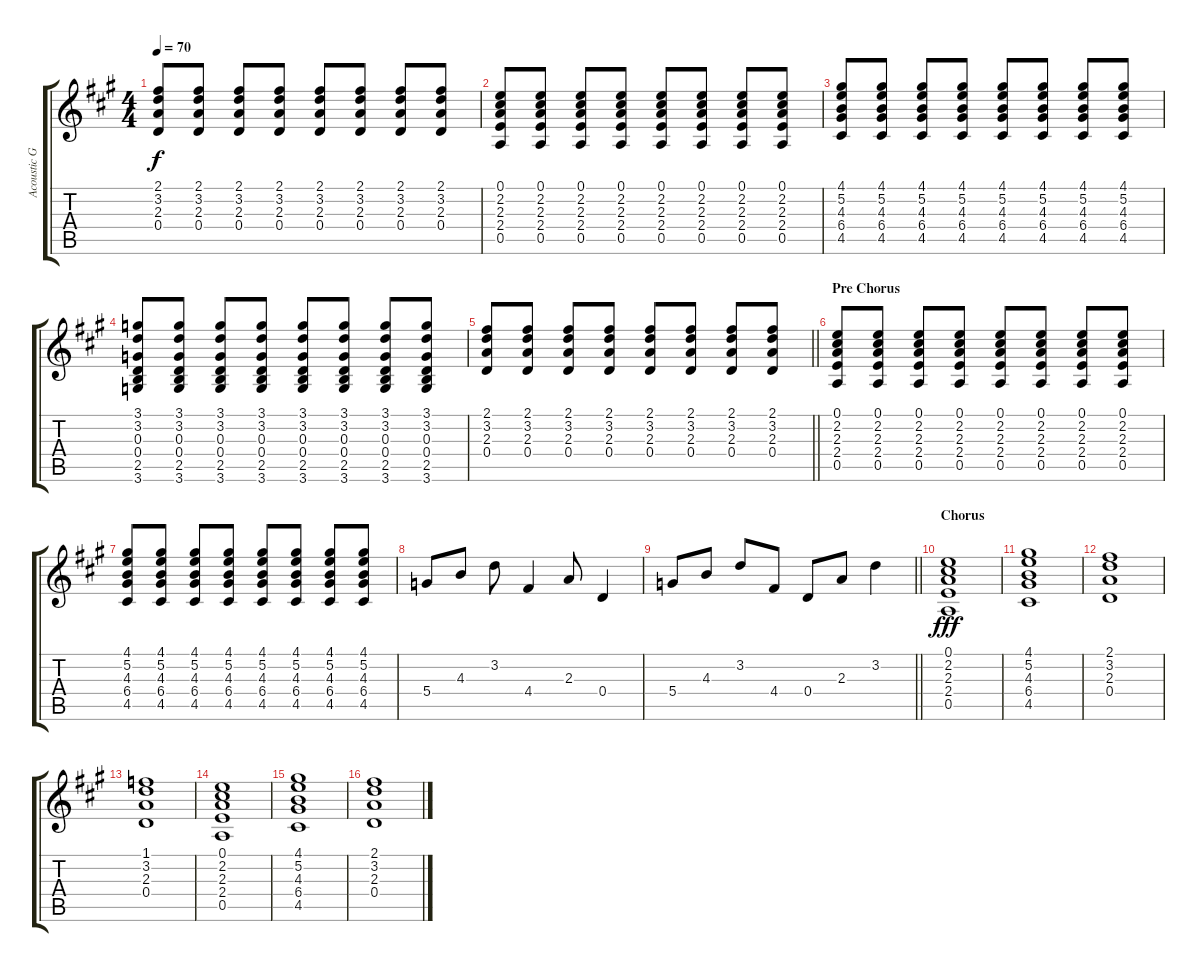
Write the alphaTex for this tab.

\track ("Acoustic Guitar (Jon Bon Jovi)" "Acoustic G") {instrument acousticguitarsteel}
\staff {score tabs}
\tuning (E4 B3 G3 D3 A2 E2) {hide}
\ts (4 4)
\tempo 70
\clef g2
\ks a
(2.1 3.2 2.3 0.4).8{dy f} (2.1 3.2 2.3 0.4).8 (2.1 3.2 2.3 0.4).8 (2.1 3.2 2.3 0.4).8 (2.1 3.2 2.3 0.4).8 (2.1 3.2 2.3 0.4).8 (2.1 3.2 2.3 0.4).8 (2.1 3.2 2.3 0.4).8 |
(0.1 2.2 2.3 2.4 0.5).8 (0.1 2.2 2.3 2.4 0.5).8 (0.1 2.2 2.3 2.4 0.5).8 (0.1 2.2 2.3 2.4 0.5).8 (0.1 2.2 2.3 2.4 0.5).8 (0.1 2.2 2.3 2.4 0.5).8 (0.1 2.2 2.3 2.4 0.5).8 (0.1 2.2 2.3 2.4 0.5).8 |
(4.1 5.2 4.3 6.4 4.5).8 (4.1 5.2 4.3 6.4 4.5).8 (4.1 5.2 4.3 6.4 4.5).8 (4.1 5.2 4.3 6.4 4.5).8 (4.1 5.2 4.3 6.4 4.5).8 (4.1 5.2 4.3 6.4 4.5).8 (4.1 5.2 4.3 6.4 4.5).8 (4.1 5.2 4.3 6.4 4.5).8 |
(3.1 3.2 0.3 0.4 2.5 3.6).8 (3.1 3.2 0.3 0.4 2.5 3.6).8 (3.1 3.2 0.3 0.4 2.5 3.6).8 (3.1 3.2 0.3 0.4 2.5 3.6).8 (3.1 3.2 0.3 0.4 2.5 3.6).8 (3.1 3.2 0.3 0.4 2.5 3.6).8 (3.1 3.2 0.3 0.4 2.5 3.6).8 (3.1 3.2 0.3 0.4 2.5 3.6).8 |
\barLineRight lightlight
(2.1 3.2 2.3 0.4).8 (2.1 3.2 2.3 0.4).8 (2.1 3.2 2.3 0.4).8 (2.1 3.2 2.3 0.4).8 (2.1 3.2 2.3 0.4).8 (2.1 3.2 2.3 0.4).8 (2.1 3.2 2.3 0.4).8 (2.1 3.2 2.3 0.4).8 |
\section ("" "Pre Chorus")
(0.1 2.2 2.3 2.4 0.5).8 (0.1 2.2 2.3 2.4 0.5).8 (0.1 2.2 2.3 2.4 0.5).8 (0.1 2.2 2.3 2.4 0.5).8 (0.1 2.2 2.3 2.4 0.5).8 (0.1 2.2 2.3 2.4 0.5).8 (0.1 2.2 2.3 2.4 0.5).8 (0.1 2.2 2.3 2.4 0.5).8 |
(4.1 5.2 4.3 6.4 4.5).8 (4.1 5.2 4.3 6.4 4.5).8 (4.1 5.2 4.3 6.4 4.5).8 (4.1 5.2 4.3 6.4 4.5).8 (4.1 5.2 4.3 6.4 4.5).8 (4.1 5.2 4.3 6.4 4.5).8 (4.1 5.2 4.3 6.4 4.5).8 (4.1 5.2 4.3 6.4 4.5).8 |
5.4.8 4.3.8 3.2.8 4.4.4 2.3.8 0.4.4 |
\barLineRight lightlight
5.4.8 4.3.8 3.2.8 4.4.8 0.4.8 2.3.8 3.2.4 |
\section ("" "Chorus")
(0.1 2.2 2.3 2.4 0.5).1{dy fff} |
(4.1 5.2 4.3 6.4 4.5).1 |
(2.1 3.2 2.3 0.4).1 |
(1.1 3.2 2.3 0.4).1 |
(0.1 2.2 2.3 2.4 0.5).1 |
(4.1 5.2 4.3 6.4 4.5).1 |
(2.1 3.2 2.3 0.4).1
